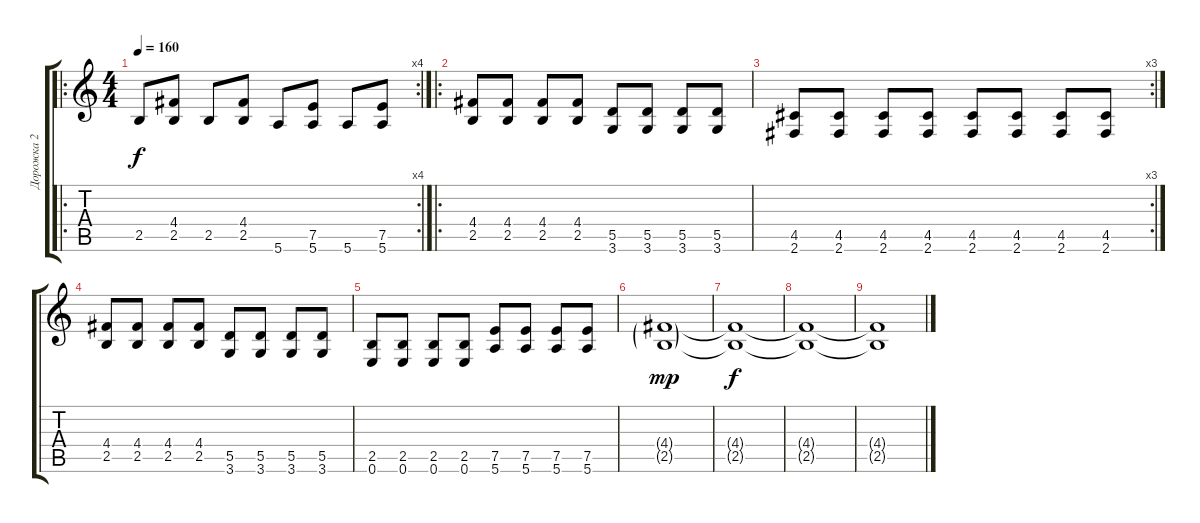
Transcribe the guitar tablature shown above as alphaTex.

\track ("Дорожка 2" "Дорожка 2") {instrument distortionguitar}
\staff {score tabs}
\tuning (E4 B3 G3 D3 A2 E2) {hide}
\ro
\rc 4
\ts (4 4)
\tempo 160
\clef g2
\ks c
2.5.8{dy f} (4.4 2.5).8 2.5.8 (4.4 2.5).8 5.6.8 (7.5 5.6).8 5.6.8 (7.5 5.6).8 |
\ro
(4.4 2.5).8 (4.4 2.5).8 (4.4 2.5).8 (4.4 2.5).8 (5.5 3.6).8 (5.5 3.6).8 (5.5 3.6).8 (5.5 3.6).8 |
\rc 3
(4.5 2.6).8 (4.5 2.6).8 (4.5 2.6).8 (4.5 2.6).8 (4.5 2.6).8 (4.5 2.6).8 (4.5 2.6).8 (4.5 2.6).8 |
(4.4 2.5).8 (4.4 2.5).8 (4.4 2.5).8 (4.4 2.5).8 (5.5 3.6).8 (5.5 3.6).8 (5.5 3.6).8 (5.5 3.6).8 |
(2.5 0.6).8 (2.5 0.6).8 (2.5 0.6).8 (2.5 0.6).8 (7.5 5.6).8 (7.5 5.6).8 (7.5 5.6).8 (7.5 5.6).8 |
(4.4{g} 2.5{g}).1{dy mp volume 1} |
(4.4{t} 2.5{t}).1{dy f} |
(4.4{t} 2.5{t}).1 |
(4.4{t} 2.5{t}).1
